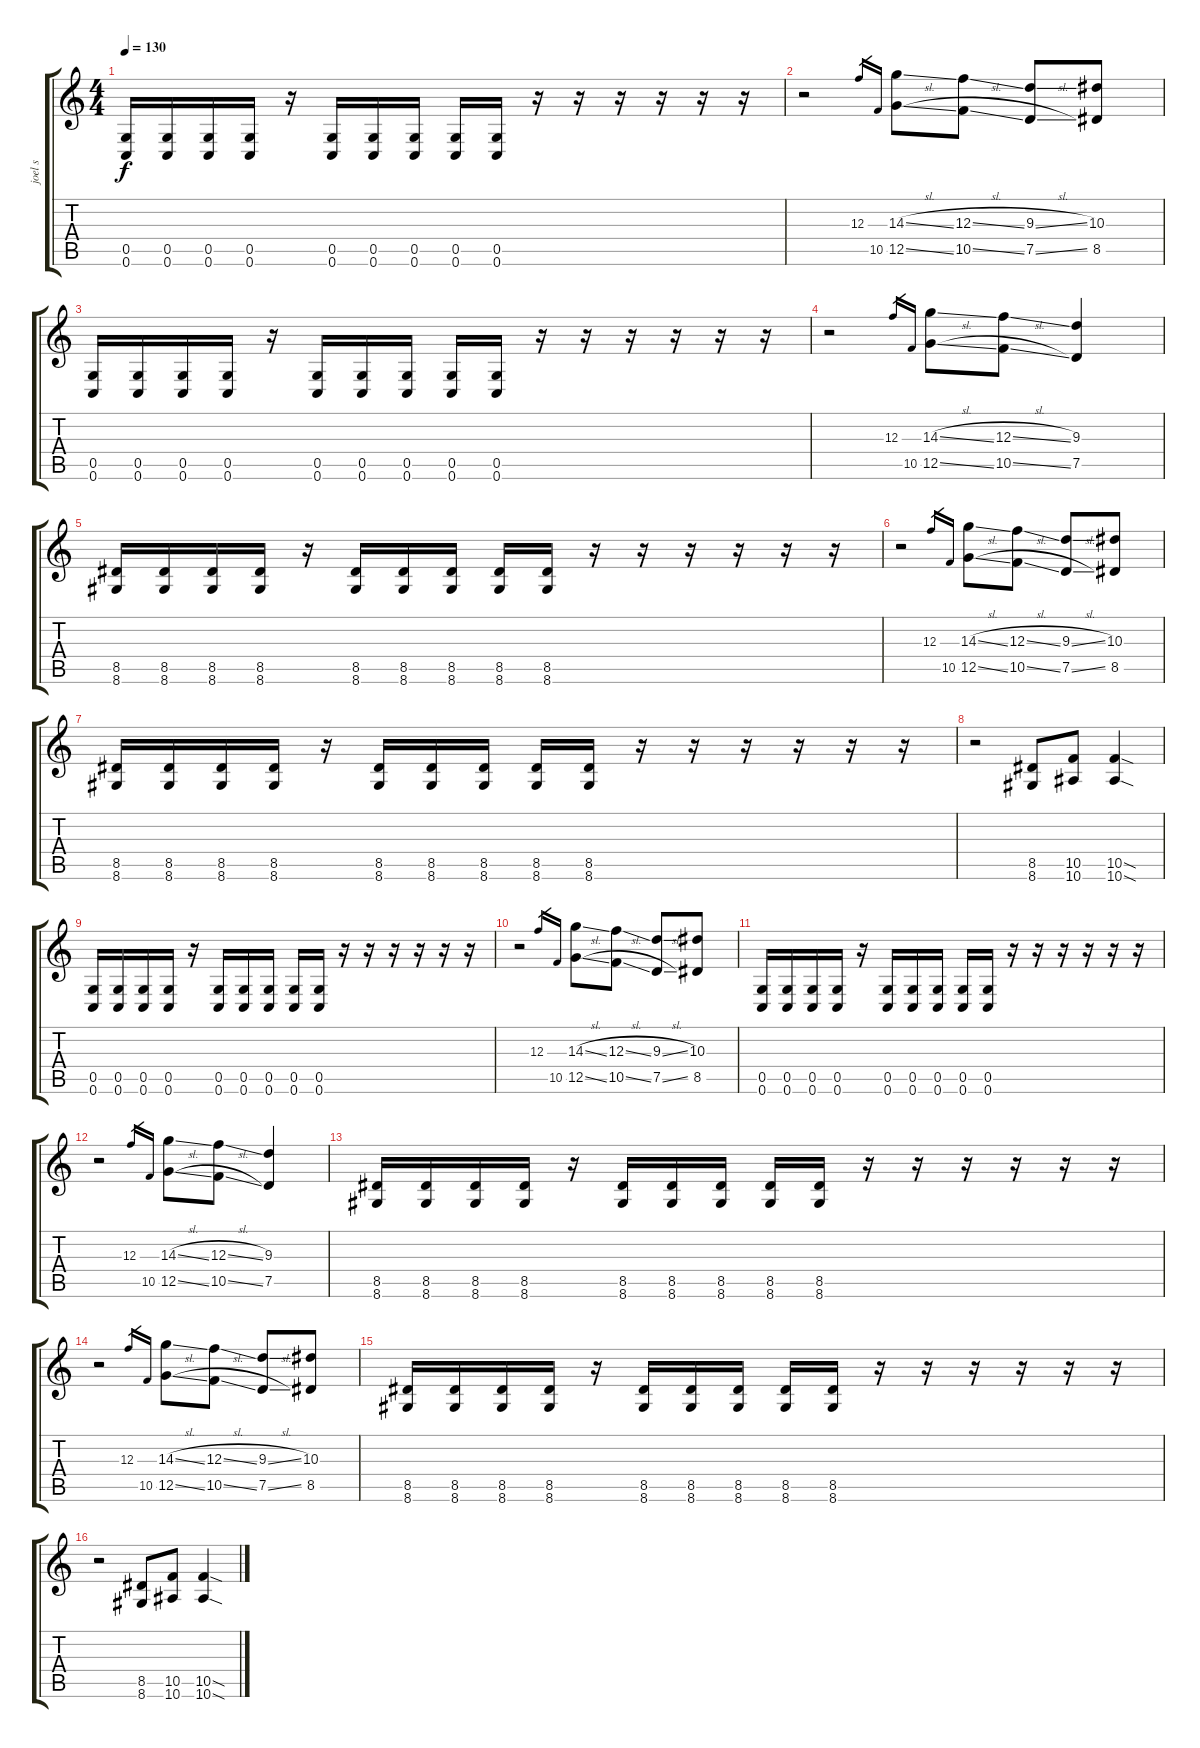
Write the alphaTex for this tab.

\track ("joel s" "joel s") {solo instrument distortionguitar}
\staff {score tabs}
\tuning (D4 A3 F3 C3 G2 C2) {hide}
\ts (4 4)
\tempo 130
\clef g2
\ks c
(0.5 0.6).16{dy f} (0.5 0.6).16 (0.5 0.6).16 (0.5 0.6).16 r.16 (0.5 0.6).16 (0.5 0.6).16 (0.5 0.6).16 (0.5 0.6).16 (0.5 0.6).16 r.16 r.16 r.16 r.16 r.16 r.16 |
r.2 12.3.16{gr} 10.5.16{gr} (14.3{sl} 12.5{sl}).8 (12.3{sl} 10.5{sl}).8 (9.3{sl} 7.5{sl}).8 (10.3 8.5).8 |
(0.5 0.6).16 (0.5 0.6).16 (0.5 0.6).16 (0.5 0.6).16 r.16 (0.5 0.6).16 (0.5 0.6).16 (0.5 0.6).16 (0.5 0.6).16 (0.5 0.6).16 r.16 r.16 r.16 r.16 r.16 r.16 |
r.2 12.3.16{gr} 10.5.16{gr} (14.3{sl} 12.5{sl}).8 (12.3{sl} 10.5{sl}).8 (9.3 7.5).4 |
(8.5 8.6).16 (8.5 8.6).16 (8.5 8.6).16 (8.5 8.6).16 r.16 (8.5 8.6).16 (8.5 8.6).16 (8.5 8.6).16 (8.5 8.6).16 (8.5 8.6).16 r.16 r.16 r.16 r.16 r.16 r.16 |
r.2 12.3.16{gr} 10.5.16{gr} (14.3{sl} 12.5{sl}).8 (12.3{sl} 10.5{sl}).8 (9.3{sl} 7.5{sl}).8 (10.3 8.5).8 |
(8.5 8.6).16 (8.5 8.6).16 (8.5 8.6).16 (8.5 8.6).16 r.16 (8.5 8.6).16 (8.5 8.6).16 (8.5 8.6).16 (8.5 8.6).16 (8.5 8.6).16 r.16 r.16 r.16 r.16 r.16 r.16 |
r.2 (8.5 8.6).8 (10.5 10.6).8 (10.5{sod} 10.6{sod}).4 |
(0.5 0.6).16 (0.5 0.6).16 (0.5 0.6).16 (0.5 0.6).16 r.16 (0.5 0.6).16 (0.5 0.6).16 (0.5 0.6).16 (0.5 0.6).16 (0.5 0.6).16 r.16 r.16 r.16 r.16 r.16 r.16 |
r.2 12.3.16{gr} 10.5.16{gr} (14.3{sl} 12.5{sl}).8 (12.3{sl} 10.5{sl}).8 (9.3{sl} 7.5{sl}).8 (10.3 8.5).8 |
(0.5 0.6).16 (0.5 0.6).16 (0.5 0.6).16 (0.5 0.6).16 r.16 (0.5 0.6).16 (0.5 0.6).16 (0.5 0.6).16 (0.5 0.6).16 (0.5 0.6).16 r.16 r.16 r.16 r.16 r.16 r.16 |
r.2 12.3.16{gr} 10.5.16{gr} (14.3{sl} 12.5{sl}).8 (12.3{sl} 10.5{sl}).8 (9.3 7.5).4 |
(8.5 8.6).16 (8.5 8.6).16 (8.5 8.6).16 (8.5 8.6).16 r.16 (8.5 8.6).16 (8.5 8.6).16 (8.5 8.6).16 (8.5 8.6).16 (8.5 8.6).16 r.16 r.16 r.16 r.16 r.16 r.16 |
r.2 12.3.16{gr} 10.5.16{gr} (14.3{sl} 12.5{sl}).8 (12.3{sl} 10.5{sl}).8 (9.3{sl} 7.5{sl}).8 (10.3 8.5).8 |
(8.5 8.6).16 (8.5 8.6).16 (8.5 8.6).16 (8.5 8.6).16 r.16 (8.5 8.6).16 (8.5 8.6).16 (8.5 8.6).16 (8.5 8.6).16 (8.5 8.6).16 r.16 r.16 r.16 r.16 r.16 r.16 |
r.2 (8.5 8.6).8 (10.5 10.6).8 (10.5{sod} 10.6{sod}).4
